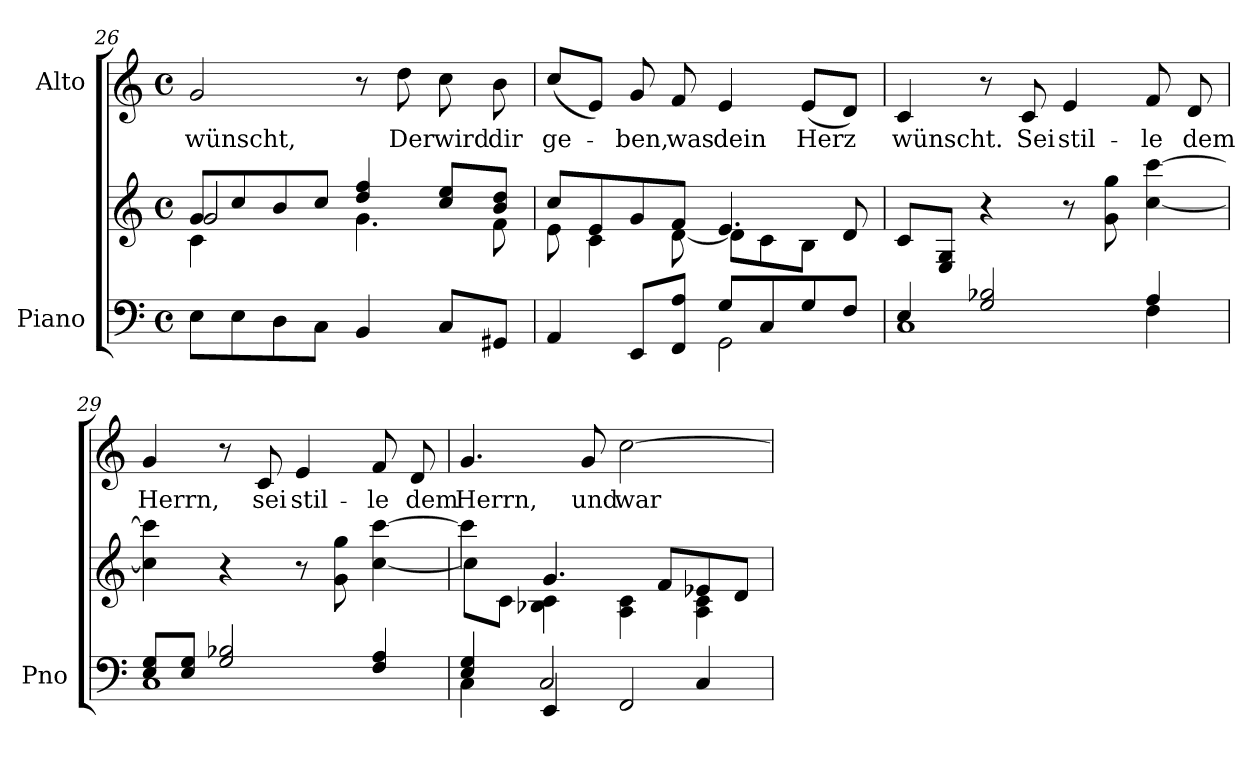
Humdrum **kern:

**kern	**kern	**kern	**text
*part2	*part2	*part1	*part1
*staff3	*staff2	*staff1	*staff1
*I"Piano	*	*I"Alto	*
*I'Pno	*	*	*
*clefF4	*clefG2	*clefG2	*
*k[]	*k[]	*k[]	*
*M4/4	*M4/4	*M4/4	*
*met(c)	*met(c)	*met(c)	*
=26	=26	=26	=26
*	*^	*	*
*	*	*^	*	*
!	!	!	!	!	!LO:LY:b
8E\L	8g/L	2g/	4c\	2g/	wünscht,
8E\	8cc/	.	.	.	.
8D\	8b/	.	2.ryy	.	.
8C\J	8cc/J	.	.	.	.
4BB/	4dd/ 4ff/	4.g\	.	8r	.
!	!	!	!	!	!LO:LY:b
.	.	.	.	8dd\	Der
!	!	!	!	!	!LO:LY:b
8C/L	8cc/ 8ee/L	.	.	8cc\	wird
!	!	!	!	!	!LO:LY:b
8GG#X/J	8b/ 8dd/J	8f\	.	8b\	dir
*	*	*v	*v	*	*
=27	=27	=27	=27	=27
*^	*	*	*	*
!	!	!	!	!	!LO:LY:b
4AA/	2ryy	8cc/L	8e\	(<8cc/L	ge-
.	.	8e/	4c\	8e/J)	.
!	!	!	!	!	!LO:LY:b
8EE/L	.	8g/	.	8g/	-ben,
!	!	!	!	!	!LO:LY:b
8FF/ 8A/J	.	8f/J	[8d\	8f/	was
!	!	!	!	!	!LO:LY:b
8G/L	2GG\	4.e/	8d\L]	4e/	dein
8C/	.	.	8c\	.	.
!	!	!	!	!	!LO:LY:b
8G/	.	.	8B\J	(<8e/L	Herz
8F/J	.	8d/	8ryy	8d/J)	.
=28	=28	=28	=28	=28	=28
*	*^	*	*	*	*
!	!	!	!	!	!	!LO:LY:b
*	*	*	*v	*v	*	*
4E/	1C	2.ryy	8c/L	4c/	wünscht.
.	.	.	8E/ 8G/J	.	.
2G/ 2B-X/	.	.	4r	8r	.
!	!	!	!	!	!LO:LY:b
.	.	.	.	8c/	Sei
!	!	!	!	!	!LO:LY:b
.	.	.	8r	4e/	stil-
.	.	.	8g\ 8gg\	.	.
!	!	!	!	!	!LO:LY:b
4A/	.	4F\	[4cc\ [4ccc\	8f/	-le
!	!	!	!	!	!LO:LY:b
.	.	.	.	8d/	dem
*	*v	*v	*	*	*
!!LO:LB:g=z
=29	=29	=29	=29	=29
!	!	!	!	!LO:LY:b
8E/ 8G/L	1C	4cc\] 4ccc\]	4g/	Herrn,
8E/ 8G/J	.	.	.	.
2G/ 2B-X/	.	4r	8r	.
!	!	!	!	!LO:LY:b
.	.	.	8c/	sei
!	!	!	!	!LO:LY:b
.	.	8r	4e/	stil-
.	.	8g\ 8gg\	.	.
!	!	!	!	!LO:LY:b
4F/ 4A/	.	[4cc\ [4ccc\	8f/	-le
!	!	!	!	!LO:LY:b
.	.	.	8d/	dem
=30	=30	=30	=30	=30
*	*	*^	*	*
!	!	!	!	!	!LO:LY:b
4E/ 4G/	4C\	4ccc\]	8cc\L]	4.g/	Herrn,
.	.	.	8c\J	.	.
4EE/	2C/	4.g/	4B-X\ 4c\	.	.
!	!	!	!	!	!LO:LY:b
.	.	.	.	8g/	und
!	!	!	!	!	!LO:LY:b
2FF/	.	.	4A\ 4c\	[2cc\	war-
.	.	8f/L	.	.	.
.	4C/	8e-X/	4A\ 4c\	.	.
.	.	8d/J	.	.	.
*v	*v	*	*	*	*
*	*v	*v	*	*
=	=	=	=
*-	*-	*-	*-
